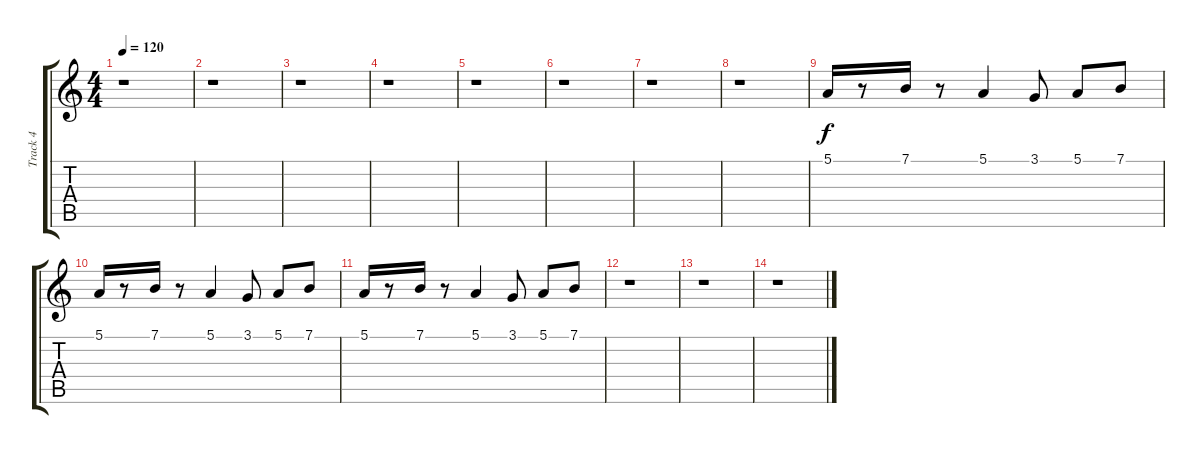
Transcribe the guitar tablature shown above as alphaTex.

\track ("Track 4" "Track 4") {instrument panflute}
\staff {score tabs}
\tuning (E4 B3 G3 D3 A2 E2) {hide}
\ts (4 4)
\tempo 120
\clef g2
\ks c
r.1{dy f} |
r.1 |
r.1 |
r.1 |
r.1 |
r.1 |
r.1 |
r.1 |
5.1.16 r.8 7.1.16 r.8 5.1.4 3.1.8 5.1.8 7.1.8 |
5.1.16 r.8 7.1.16 r.8 5.1.4 3.1.8 5.1.8 7.1.8 |
5.1.16 r.8 7.1.16 r.8 5.1.4 3.1.8 5.1.8 7.1.8 |
r.1 |
r.1 |
r.1
